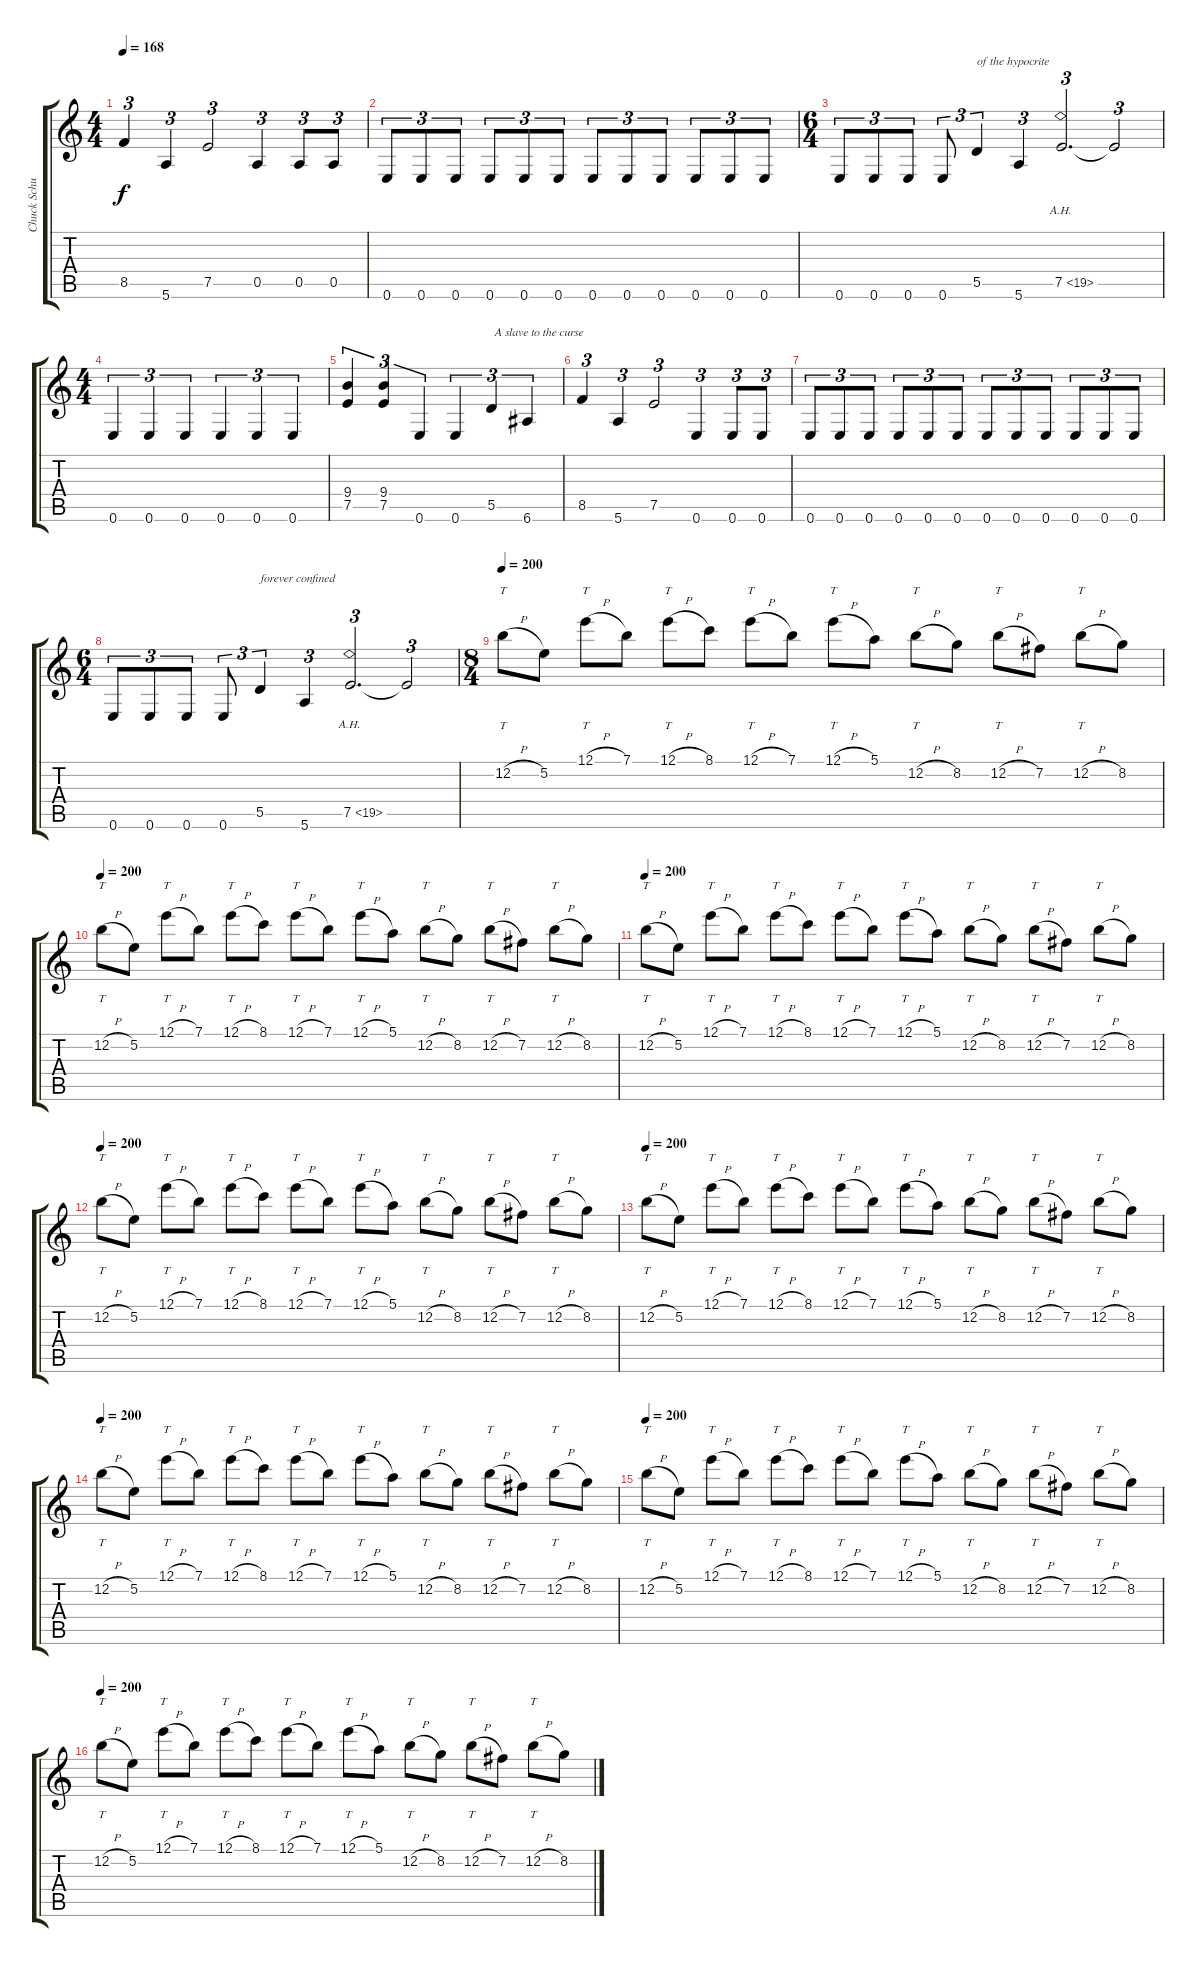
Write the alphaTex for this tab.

\track ("Chuck Schuldiner" "Chuck Schu") {instrument overdrivenguitar}
\staff {score tabs}
\tuning (E4 B3 G3 D3 A2 E2) {hide}
\ts (4 4)
\tempo 168
\clef g2
\ks c
8.5.4{tu (3 2) dy f} 5.6.4{tu (3 2)} 7.5.2{tu (3 2)} 0.5.4{tu (3 2)} 0.5.8{tu (3 2)} 0.5.8{tu (3 2)} |
0.6.8{tu (3 2)} 0.6.8{tu (3 2)} 0.6.8{tu (3 2)} 0.6.8{tu (3 2)} 0.6.8{tu (3 2)} 0.6.8{tu (3 2)} 0.6.8{tu (3 2)} 0.6.8{tu (3 2)} 0.6.8{tu (3 2)} 0.6.8{tu (3 2)} 0.6.8{tu (3 2)} 0.6.8{tu (3 2)} |
\ts (6 4)
0.6.8{tu (3 2)} 0.6.8{tu (3 2)} 0.6.8{tu (3 2)} 0.6.8{tu (3 2)} 5.5.4{tu (3 2) txt "of the hypocrite"} 5.6.4{tu (3 2)} 7.5{ah 12}.2{d tu (3 2)} 7.5{t}.2{tu (3 2)} |
\ts (4 4)
0.6.4{tu (3 2)} 0.6.4{tu (3 2)} 0.6.4{tu (3 2)} 0.6.4{tu (3 2)} 0.6.4{tu (3 2)} 0.6.4{tu (3 2)} |
(9.4 7.5).4{tu (3 2)} (9.4 7.5).4{tu (3 2)} 0.6.4{tu (3 2)} 0.6.4{tu (3 2)} 5.5.4{tu (3 2) txt " A slave to the curse"} 6.6.4{tu (3 2)} |
8.5.4{tu (3 2)} 5.6.4{tu (3 2)} 7.5.2{tu (3 2)} 0.6.4{tu (3 2)} 0.6.8{tu (3 2)} 0.6.8{tu (3 2)} |
0.6.8{tu (3 2)} 0.6.8{tu (3 2)} 0.6.8{tu (3 2)} 0.6.8{tu (3 2)} 0.6.8{tu (3 2)} 0.6.8{tu (3 2)} 0.6.8{tu (3 2)} 0.6.8{tu (3 2)} 0.6.8{tu (3 2)} 0.6.8{tu (3 2)} 0.6.8{tu (3 2)} 0.6.8{tu (3 2)} |
\ts (6 4)
0.6.8{tu (3 2)} 0.6.8{tu (3 2)} 0.6.8{tu (3 2)} 0.6.8{tu (3 2)} 5.5.4{tu (3 2) txt "forever confined"} 5.6.4{tu (3 2)} 7.5{ah 12}.2{d tu (3 2)} 7.5{t}.2{tu (3 2)} |
\ts (8 4)
\tempo 200
12.2{h}.8{tt} 5.2.8 12.1{h}.8{tt} 7.1.8 12.1{h}.8{tt} 8.1.8 12.1{h}.8{tt} 7.1.8 12.1{h}.8{tt} 5.1.8 12.2{h}.8{tt} 8.2.8 12.2{h}.8{tt} 7.2.8 12.2{h}.8{tt} 8.2.8 |
\tempo 200
12.2{h}.8{tt} 5.2.8 12.1{h}.8{tt} 7.1.8 12.1{h}.8{tt} 8.1.8 12.1{h}.8{tt} 7.1.8 12.1{h}.8{tt} 5.1.8 12.2{h}.8{tt} 8.2.8 12.2{h}.8{tt} 7.2.8 12.2{h}.8{tt} 8.2.8 |
\tempo 200
12.2{h}.8{tt} 5.2.8 12.1{h}.8{tt} 7.1.8 12.1{h}.8{tt} 8.1.8 12.1{h}.8{tt} 7.1.8 12.1{h}.8{tt} 5.1.8 12.2{h}.8{tt} 8.2.8 12.2{h}.8{tt} 7.2.8 12.2{h}.8{tt} 8.2.8 |
\tempo 200
12.2{h}.8{tt} 5.2.8 12.1{h}.8{tt} 7.1.8 12.1{h}.8{tt} 8.1.8 12.1{h}.8{tt} 7.1.8 12.1{h}.8{tt} 5.1.8 12.2{h}.8{tt} 8.2.8 12.2{h}.8{tt} 7.2.8 12.2{h}.8{tt} 8.2.8 |
\tempo 200
12.2{h}.8{tt} 5.2.8 12.1{h}.8{tt} 7.1.8 12.1{h}.8{tt} 8.1.8 12.1{h}.8{tt} 7.1.8 12.1{h}.8{tt} 5.1.8 12.2{h}.8{tt} 8.2.8 12.2{h}.8{tt} 7.2.8 12.2{h}.8{tt} 8.2.8 |
\tempo 200
12.2{h}.8{tt} 5.2.8 12.1{h}.8{tt} 7.1.8 12.1{h}.8{tt} 8.1.8 12.1{h}.8{tt} 7.1.8 12.1{h}.8{tt} 5.1.8 12.2{h}.8{tt} 8.2.8 12.2{h}.8{tt} 7.2.8 12.2{h}.8{tt} 8.2.8 |
\tempo 200
12.2{h}.8{tt} 5.2.8 12.1{h}.8{tt} 7.1.8 12.1{h}.8{tt} 8.1.8 12.1{h}.8{tt} 7.1.8 12.1{h}.8{tt} 5.1.8 12.2{h}.8{tt} 8.2.8 12.2{h}.8{tt} 7.2.8 12.2{h}.8{tt} 8.2.8 |
\tempo 200
12.2{h}.8{tt} 5.2.8 12.1{h}.8{tt} 7.1.8 12.1{h}.8{tt} 8.1.8 12.1{h}.8{tt} 7.1.8 12.1{h}.8{tt} 5.1.8 12.2{h}.8{tt} 8.2.8 12.2{h}.8{tt} 7.2.8 12.2{h}.8{tt} 8.2.8
